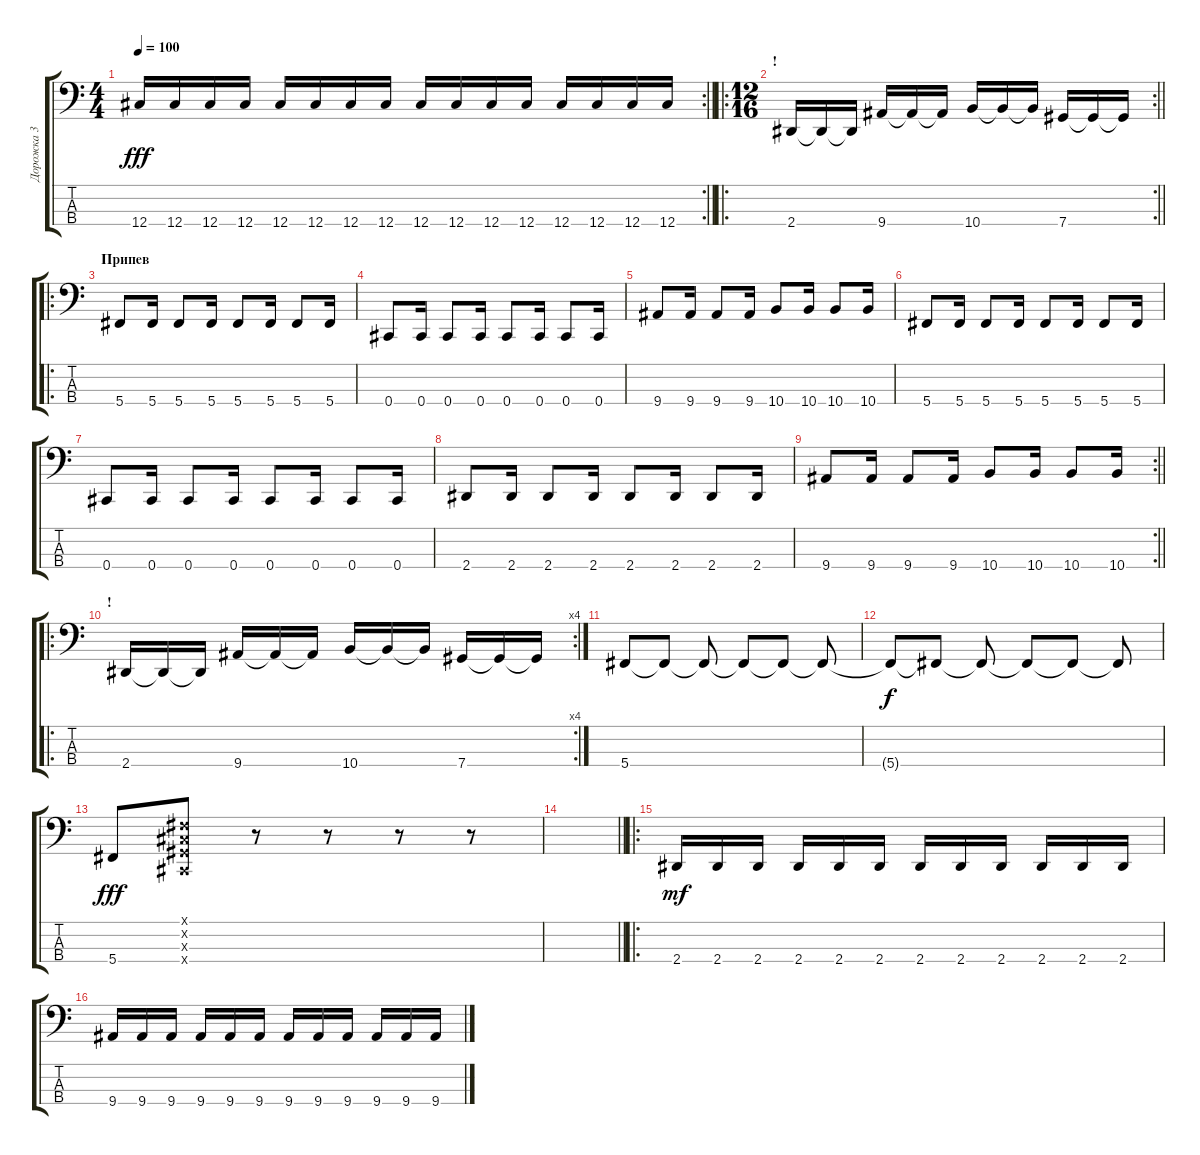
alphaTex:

\track ("Дорожка 3" "Дорожка 3") {instrument electricbassfinger}
\staff {score tabs}
\tuning (Gb2 Db2 Ab1 Db1) {hide}
\rc 2
\ts (4 4)
\tempo 100
\clef f4
\barLineRight lightlight
\ks c
12.4.16{dy fff} 12.4.16 12.4.16 12.4.16 12.4.16 12.4.16 12.4.16 12.4.16 12.4.16 12.4.16 12.4.16 12.4.16 12.4.16 12.4.16 12.4.16 12.4.16 |
\ro
\rc 2
\ts (12 16)
\section ("" "!")
\barLineRight lightlight
2.4.16 2.4{t}.16 2.4{t}.16 9.4.16 9.4{t}.16 9.4{t}.16 10.4.16 10.4{t}.16 10.4{t}.16 7.4.16 7.4{t}.16 7.4{t}.16 |
\ro
\section ("" "Припев")
5.4.8 5.4.16 5.4.8 5.4.16 5.4.8 5.4.16 5.4.8 5.4.16 |
0.4.8 0.4.16 0.4.8 0.4.16 0.4.8 0.4.16 0.4.8 0.4.16 |
9.4.8 9.4.16 9.4.8 9.4.16 10.4.8 10.4.16 10.4.8 10.4.16 |
5.4.8 5.4.16 5.4.8 5.4.16 5.4.8 5.4.16 5.4.8 5.4.16 |
0.4.8 0.4.16 0.4.8 0.4.16 0.4.8 0.4.16 0.4.8 0.4.16 |
2.4.8 2.4.16 2.4.8 2.4.16 2.4.8 2.4.16 2.4.8 2.4.16 |
\rc 2
\barLineRight lightlight
9.4.8 9.4.16 9.4.8 9.4.16 10.4.8 10.4.16 10.4.8 10.4.16 |
\ro
\rc 4
\section ("" "!")
2.4.16 2.4{t}.16 2.4{t}.16 9.4.16 9.4{t}.16 9.4{t}.16 10.4.16 10.4{t}.16 10.4{t}.16 7.4.16 7.4{t}.16 7.4{t}.16 |
5.4.8 5.4{t}.8 5.4{t}.8 5.4{t}.8 5.4{t}.8 5.4{t}.8 |
5.4{t}.8{dy f} 5.4{t}.8 5.4{t}.8 5.4{t}.8 5.4{t}.8 5.4{t}.8 |
5.4.8{dy fff} (0.1{x} 0.2{x} 0.3{x} 0.4{x}).8 r.8 r.8 r.8 r.8 |
\barLineRight lightlight
|
\ro
2.4.16{dy mf} 2.4.16 2.4.16 2.4.16 2.4.16 2.4.16 2.4.16 2.4.16 2.4.16 2.4.16 2.4.16 2.4.16 |
9.4.16 9.4.16 9.4.16 9.4.16 9.4.16 9.4.16 9.4.16 9.4.16 9.4.16 9.4.16 9.4.16 9.4.16
